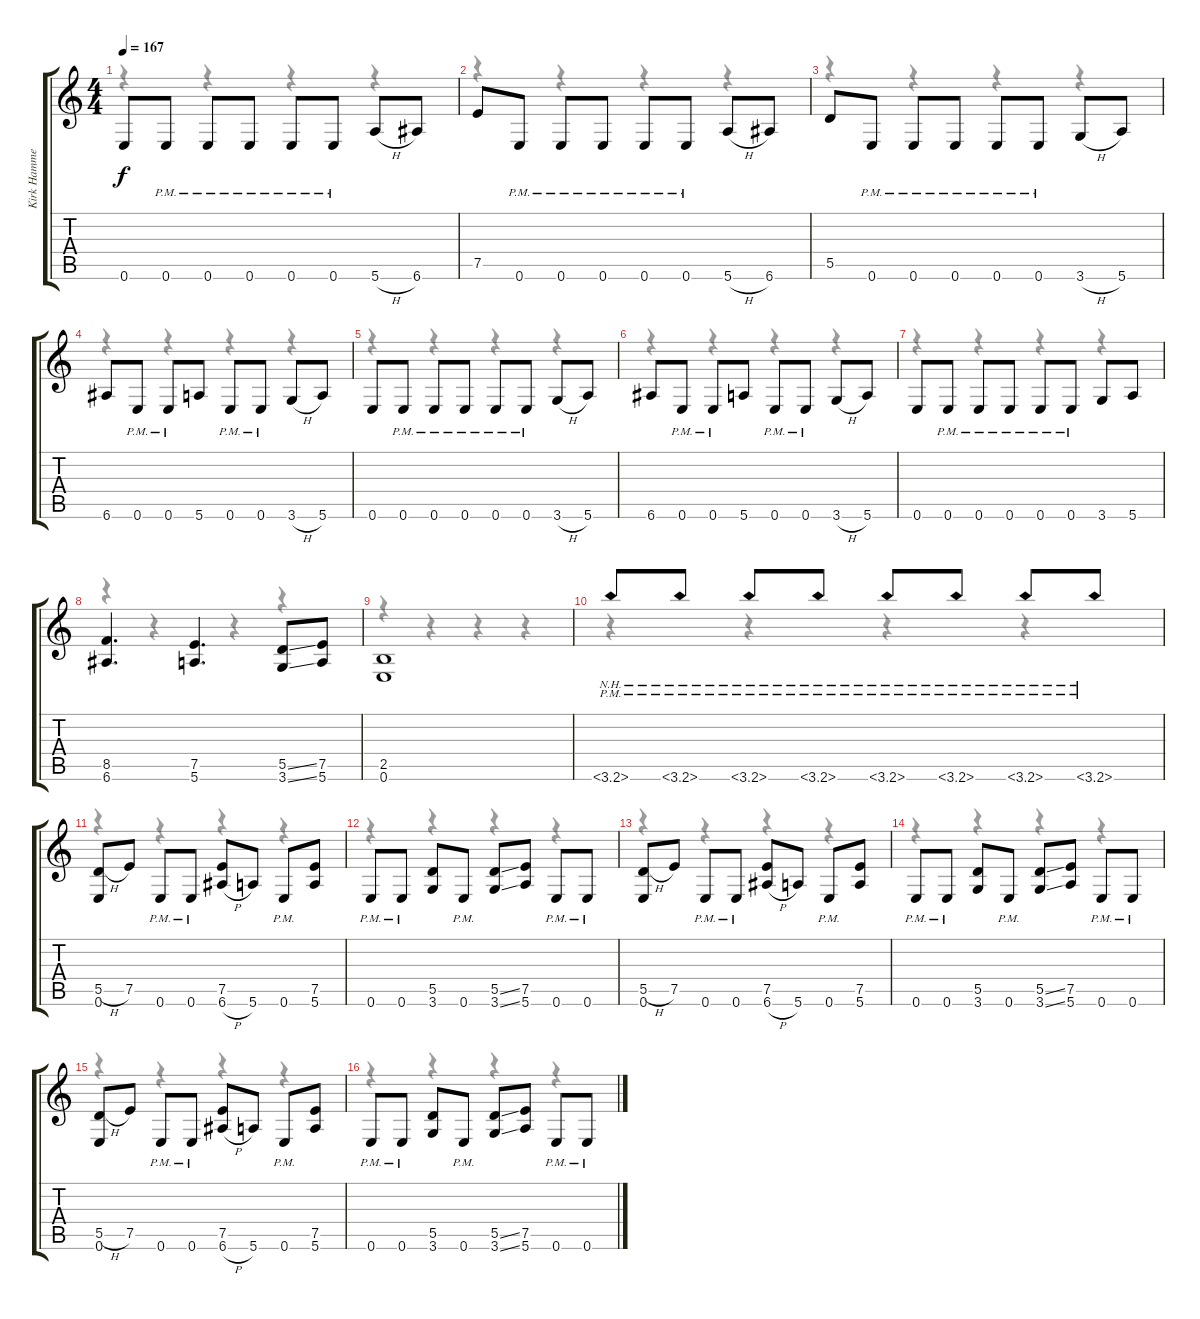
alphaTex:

\track ("Kirk Hammett" "Kirk Hamme") {instrument distortionguitar}
\staff {score tabs}
\tuning (E4 B3 G3 D3 A2 E2) {hide}
\voice
\ts (4 4)
\tempo 167
\clef g2
\ks c
0.6.8{dy f} 0.6{pm}.8 0.6{pm}.8 0.6{pm}.8 0.6{pm}.8 0.6{pm}.8 5.6{h}.8 6.6.8 |
7.5.8 0.6{pm}.8 0.6{pm}.8 0.6{pm}.8 0.6{pm}.8 0.6{pm}.8 5.6{h}.8 6.6.8 |
5.5.8 0.6{pm}.8 0.6{pm}.8 0.6{pm}.8 0.6{pm}.8 0.6{pm}.8 3.6{h}.8 5.6.8 |
6.6.8 0.6{pm}.8 0.6{pm}.8 5.6.8 0.6{pm}.8 0.6{pm}.8 3.6{h}.8 5.6.8 |
0.6.8 0.6{pm}.8 0.6{pm}.8 0.6{pm}.8 0.6{pm}.8 0.6{pm}.8 3.6{h}.8 5.6.8 |
6.6.8 0.6{pm}.8 0.6{pm}.8 5.6.8 0.6{pm}.8 0.6{pm}.8 3.6{h}.8 5.6.8 |
0.6.8 0.6{pm}.8 0.6{pm}.8 0.6{pm}.8 0.6{pm}.8 0.6{pm}.8 3.6.8 5.6.8 |
(8.5 6.6).4{d} (7.5 5.6).4{d} (5.5{ss} 3.6{ss}).8 (7.5 5.6).8 |
(2.5 0.6).1 |
3.6{nh pm}.8 3.6{nh pm}.8 3.6{nh pm}.8 3.6{nh pm}.8 3.6{nh pm}.8 3.6{nh pm}.8 3.6{nh pm}.8 3.6{nh pm}.8 |
(5.5{h} 0.6).8 7.5.8 0.6{pm}.8 0.6{pm}.8 (7.5 6.6{h}).8 5.6.8 0.6{pm}.8 (7.5 5.6).8 |
0.6{pm}.8 0.6{pm}.8 (5.5 3.6).8 0.6{pm}.8 (5.5{ss} 3.6{ss}).8 (7.5 5.6).8 0.6{pm}.8 0.6{pm}.8 |
(5.5{h} 0.6).8 7.5.8 0.6{pm}.8 0.6{pm}.8 (7.5 6.6{h}).8 5.6.8 0.6{pm}.8 (7.5 5.6).8 |
0.6{pm}.8 0.6{pm}.8 (5.5 3.6).8 0.6{pm}.8 (5.5{ss} 3.6{ss}).8 (7.5 5.6).8 0.6{pm}.8 0.6{pm}.8 |
(5.5{h} 0.6).8 7.5.8 0.6{pm}.8 0.6{pm}.8 (7.5 6.6{h}).8 5.6.8 0.6{pm}.8 (7.5 5.6).8 |
0.6{pm}.8 0.6{pm}.8 (5.5 3.6).8 0.6{pm}.8 (5.5{ss} 3.6{ss}).8 (7.5 5.6).8 0.6{pm}.8 0.6{pm}.8
\voice
\clef g2
\ottava regular
\simile none
\ks c
r.4{dy f} r.4 r.4 r.4 |
r.4 r.4 r.4 r.4 |
r.4 r.4 r.4 r.4 |
r.4 r.4 r.4 r.4 |
r.4 r.4 r.4 r.4 |
r.4 r.4 r.4 r.4 |
r.4 r.4 r.4 r.4 |
r.4 r.4 r.4 r.4 |
r.4 r.4 r.4 r.4 |
r.4 r.4 r.4 r.4 |
r.4 r.4 r.4 r.4 |
r.4 r.4 r.4 r.4 |
r.4 r.4 r.4 r.4 |
r.4 r.4 r.4 r.4 |
r.4 r.4 r.4 r.4 |
r.4 r.4 r.4 r.4
